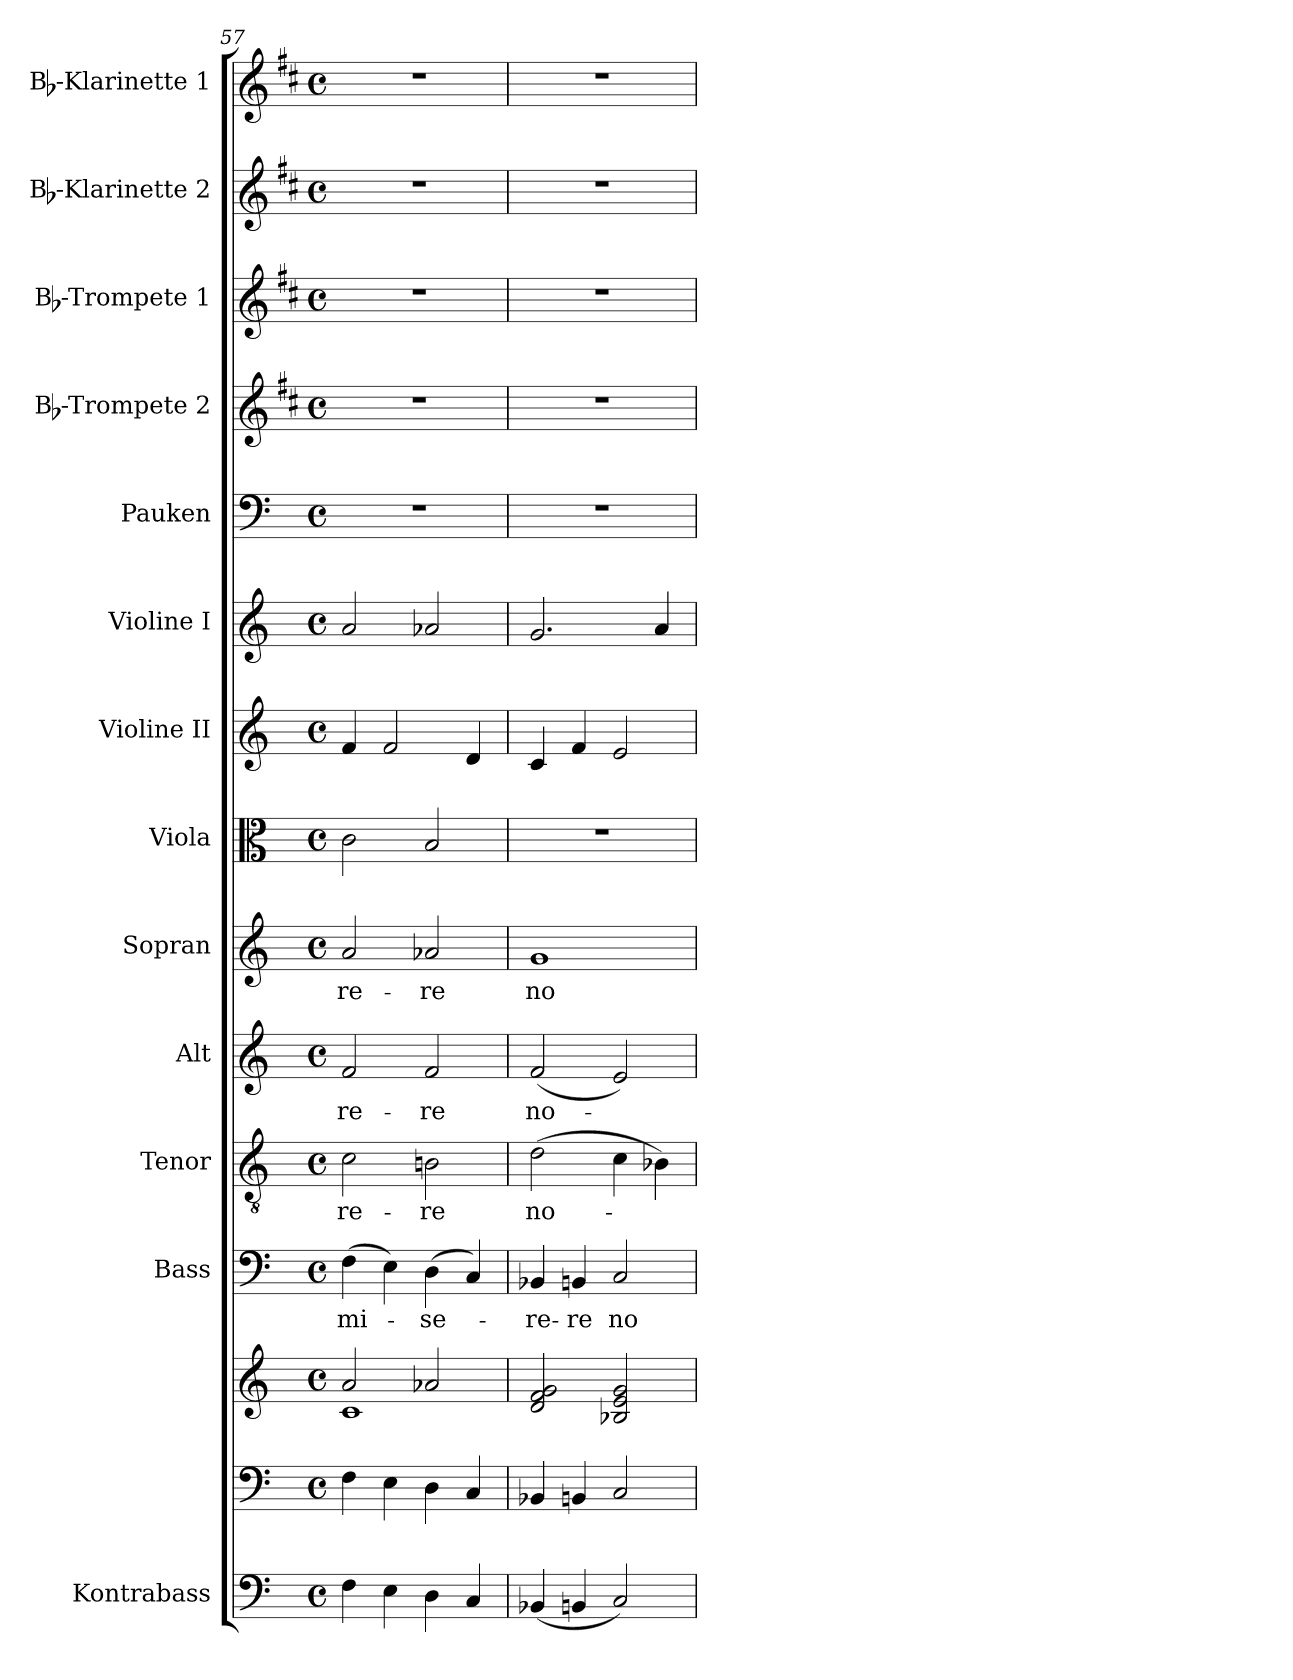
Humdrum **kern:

**kern	**kern	**kern	**kern	**text	**kern	**text	**kern	**text	**kern	**text	**kern	**kern	**kern	**kern	**kern	**kern	**kern	**kern
*part14	*part13	*part13	*part12	*part12	*part11	*part11	*part10	*part10	*part9	*part9	*part8	*part7	*part6	*part5	*part4	*part3	*part2	*part1
*staff15	*staff14	*staff13	*staff12	*staff12	*staff11	*staff11	*staff10	*staff10	*staff9	*staff9	*staff8	*staff7	*staff6	*staff5	*staff4	*staff3	*staff2	*staff1
*I"Kontrabass	*	*	*I"Bass	*	*I"Tenor	*	*I"Alt	*	*I"Sopran	*	*I"Viola	*I"Violine II	*I"Violine I	*I"Pauken	*I"Bb-Trompete 2	*I"Bb-Trompete 1	*I"Bb-Klarinette 2	*I"Bb-Klarinette 1
*I'Kb.	*	*	*I'B.	*	*I'T.	*	*I'A.	*	*I'S.	*	*I'Vla.	*I'Vl. II	*I'Vl. I	*I'Pk.	*I'Bb Trp. 2	*I'Bb Trp. 1	*I'Bb Kl. 2	*I'Bb Kl. 1
*clefF4	*clefF4	*clefG2	*clefF4	*	*clefGv2	*	*clefG2	*	*clefG2	*	*clefC3	*clefG2	*clefG2	*clefF4	*clefG2	*clefG2	*clefG2	*clefG2
*ITrd7c12	*	*	*	*	*	*	*	*	*	*	*	*	*	*	*ITrd1c2	*ITrd1c2	*ITrd1c2	*ITrd1c2
*k[]	*k[]	*k[]	*k[]	*	*k[]	*	*k[]	*	*k[]	*	*k[]	*k[]	*k[]	*k[]	*k[]	*k[]	*k[]	*k[]
*C:	*C:	*C:	*C:	*	*C:	*	*C:	*	*C:	*	*C:	*C:	*C:	*C:	*C:	*C:	*C:	*C:
*M4/4	*M4/4	*M4/4	*M4/4	*	*M4/4	*	*M4/4	*	*M4/4	*	*M4/4	*M4/4	*M4/4	*M4/4	*M4/4	*M4/4	*M4/4	*M4/4
*met(c)	*met(c)	*met(c)	*met(c)	*	*met(c)	*	*met(c)	*	*met(c)	*	*met(c)	*met(c)	*met(c)	*met(c)	*met(c)	*met(c)	*met(c)	*met(c)
=57	=57	=57	=57	=57	=57	=57	=57	=57	=57	=57	=57	=57	=57	=57	=57	=57	=57	=57
*	*	*^	*	*	*	*	*	*	*	*	*	*	*	*	*	*	*	*
!	!	!	!	!	!LO:LY:b	!	!LO:LY:b	!	!LO:LY:b	!	!LO:LY:b	!	!	!	!	!	!	!	!
4FF\	4F\	2a/	1c	(>4F\	mi-	2c\	-re-	2f/	-re-	2a/	-re-	2c\	4f/	2a/	1r	1r	1r	1r	1r
4EE\	4E\	.	.	4E\)	.	.	.	.	.	.	.	.	2f/	.	.	.	.	.	.
!	!	!	!	!	!LO:LY:b	!	!LO:LY:b	!	!LO:LY:b	!	!LO:LY:b	!	!	!	!	!	!	!	!
4DD\	4D\	2a-X/	.	(>4D\	-se-	2Bn\	-re	2f/	-re	2a-X/	-re	2B/	.	2a-X/	.	.	.	.	.
4CC/	4C/	.	.	4C/)	.	.	.	.	.	.	.	.	4d/	.	.	.	.	.	.
*	*	*v	*v	*	*	*	*	*	*	*	*	*	*	*	*	*	*	*	*
=58	=58	=58	=58	=58	=58	=58	=58	=58	=58	=58	=58	=58	=58	=58	=58	=58	=58	=58
!	!	!	!	!LO:LY:b	!	!LO:LY:b	!	!LO:LY:b	!	!LO:LY:b	!	!	!	!	!	!	!	!
(<4BBB-X/	4BB-X/	2d/ 2f/ 2g/	4BB-X/	-re-	(>2d\	no-	(<2f/	no-	1g	no-	1r	4c/	2.g/	1r	1r	1r	1r	1r
!	!	!	!	!LO:LY:b	!	!	!	!	!	!	!	!	!	!	!	!	!	!
4BBBn/	4BBn/	.	4BBn/	-re	.	.	.	.	.	.	.	4f/	.	.	.	.	.	.
!	!	!	!	!LO:LY:b	!	!	!	!	!	!	!	!	!	!	!	!	!	!
2CC/)	2C/	2B-X/ 2e/ 2g/	2C/	no-	4c\	.	2e/)	.	.	.	.	2e/	.	.	.	.	.	.
.	.	.	.	.	4B-X\)	.	.	.	.	.	.	.	4a/	.	.	.	.	.
=	=	=	=	=	=	=	=	=	=	=	=	=	=	=	=	=	=	=
*-	*-	*-	*-	*-	*-	*-	*-	*-	*-	*-	*-	*-	*-	*-	*-	*-	*-	*-
